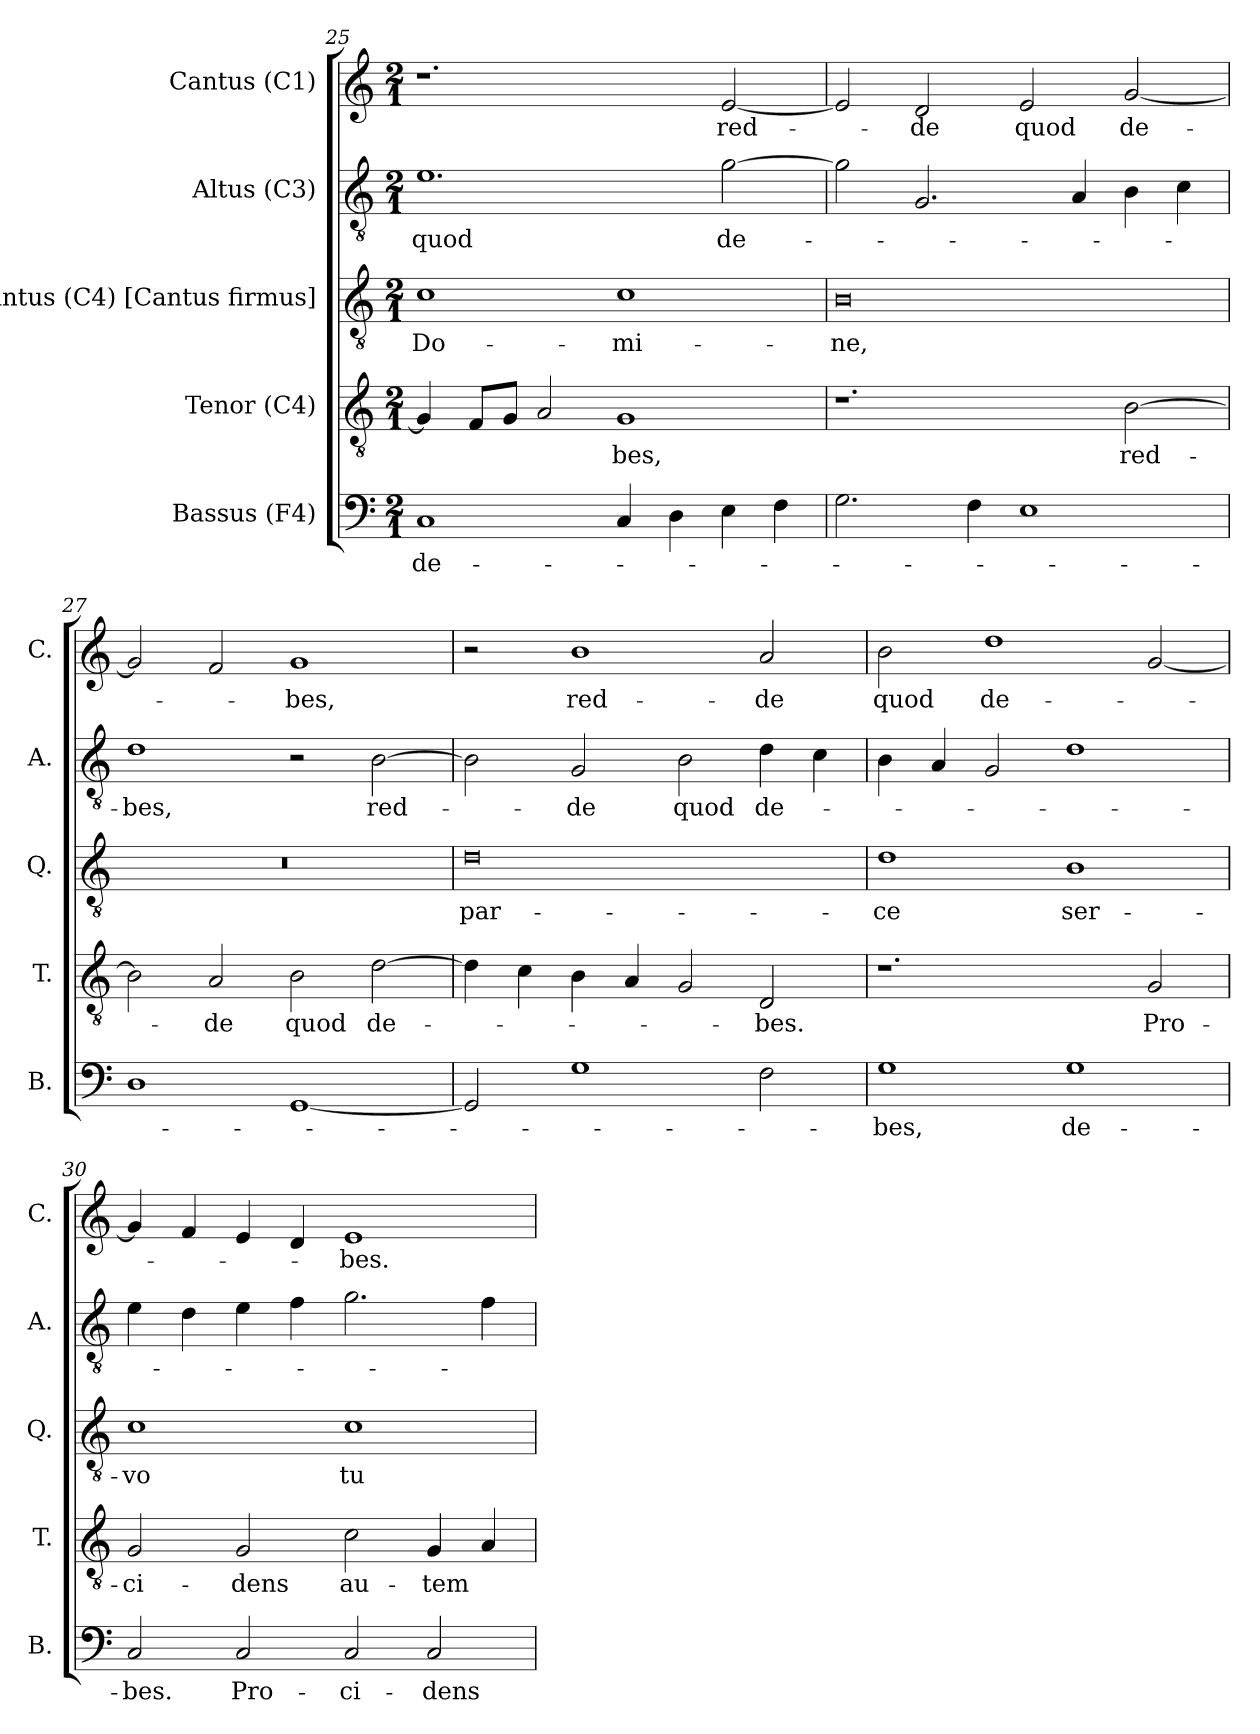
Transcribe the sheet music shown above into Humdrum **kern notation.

**kern	**text	**kern	**text	**kern	**text	**kern	**text	**kern	**text
*part5	*part5	*part4	*part4	*part3	*part3	*part2	*part2	*part1	*part1
*staff5	*staff5	*staff4	*staff4	*staff3	*staff3	*staff2	*staff2	*staff1	*staff1
*I"Bassus (F4)	*	*I"Tenor (C4)	*	*I"Quintus (C4) [Cantus firmus]	*	*I"Altus (C3)	*	*I"Cantus (C1)	*
*I'B.	*	*I'T.	*	*I'Q.	*	*I'A.	*	*I'C.	*
*clefF4	*	*clefGv2	*	*clefGv2	*	*clefGv2	*	*clefG2	*
*	*	*	*	*ITrd7c12	*	*ITrd7c12	*	*	*
*k[]	*	*k[]	*	*k[]	*	*k[]	*	*k[]	*
*C:	*	*C:	*	*C:	*	*C:	*	*C:	*
*M2/1	*	*M2/1	*	*M2/1	*	*M2/1	*	*M2/1	*
=25	=25	=25	=25	=25	=25	=25	=25	=25	=25
!	!LO:LY:b:color=#000000	!	!	!	!	!	!	!	!
!	!	!	!	!	!LO:LY:b:color=#000000	!	!	!	!
!	!	!	!	!	!	!	!LO:LY:b:color=#000000	!	!
1Ci	de-	4Gi/]	.	1Ci	Do-	1.Ei	quod	1.r	.
.	.	8Fi/L	.	.	.	.	.	.	.
.	.	8Gi/J	.	.	.	.	.	.	.
.	.	2Ai/	.	.	.	.	.	.	.
!	!	!	!LO:LY:b:color=#000000	!	!	!	!	!	!
!	!	!	!	!	!LO:LY:b:color=#000000	!	!	!	!
4Ci/	.	1Gi	-bes,	1Ci	-mi-	.	.	.	.
4Di\	.	.	.	.	.	.	.	.	.
!	!	!	!	!	!	!	!LO:LY:b:color=#000000	!	!
!	!	!	!	!	!	!	!	!	!LO:LY:b:color=#000000
4Ei\	.	.	.	.	.	[2Gi\	de-	[2ei/	red-
4Fi\	.	.	.	.	.	.	.	.	.
=26	=26	=26	=26	=26	=26	=26	=26	=26	=26
!	!	!	!	!	!LO:LY:b:color=#000000	!	!	!	!
2.Gi\	.	1.r	.	0BBi	-ne,	2Gi\]	.	2ei/]	.
!	!	!	!	!	!	!	!	!	!LO:LY:b:color=#000000
.	.	.	.	.	.	2.GGi/	.	2di/	-de
4Fi\	.	.	.	.	.	.	.	.	.
!	!	!	!	!	!	!	!	!	!LO:LY:b:color=#000000
1Ei	.	.	.	.	.	.	.	2ei/	quod
.	.	.	.	.	.	4AAi/	.	.	.
!	!	!	!LO:LY:b:color=#000000	!	!	!	!	!	!
!	!	!	!	!	!	!	!	!	!LO:LY:b:color=#000000
.	.	[2Bi\	red-	.	.	4BBi\	.	[2gi/	de-
.	.	.	.	.	.	4Ci\	.	.	.
!!LO:LB:g=z
=27	=27	=27	=27	=27	=27	=27	=27	=27	=27
!	!	!	!	!LO:N:vis=1	!	!	!	!	!
!	!	!	!	!	!	!	!LO:LY:b:color=#000000	!	!
1Di	.	2Bi\]	.	0r	.	1Di	-bes,	2gi/]	.
!	!	!	!LO:LY:b:color=#000000	!	!	!	!	!	!
.	.	2Ai/	-de	.	.	.	.	2fi/	.
!	!	!	!LO:LY:b:color=#000000	!	!	!	!	!	!
!	!	!	!	!	!	!	!	!	!LO:LY:b:color=#000000
[1GGi	.	2Bi\	quod	.	.	2r	.	1gi	-bes,
!	!	!	!LO:LY:b:color=#000000	!	!	!	!	!	!
!	!	!	!	!	!	!	!LO:LY:b:color=#000000	!	!
.	.	[2di\	de-	.	.	[2BBi\	red-	.	.
=28	=28	=28	=28	=28	=28	=28	=28	=28	=28
!	!	!	!	!	!LO:LY:b:color=#000000	!	!	!	!
2GGi/]	.	4di\]	.	0Di	par-	2BBi\]	.	2r	.
.	.	4ci\	.	.	.	.	.	.	.
!	!	!	!	!	!	!	!LO:LY:b:color=#000000	!	!
!	!	!	!	!	!	!	!	!	!LO:LY:b:color=#000000
1Gi	.	4Bi\	.	.	.	2GGi/	-de	1bi	red-
.	.	4Ai/	.	.	.	.	.	.	.
!	!	!	!	!	!	!	!LO:LY:b:color=#000000	!	!
.	.	2Gi/	.	.	.	2BBi\	quod	.	.
!	!	!	!LO:LY:b:color=#000000	!	!	!	!	!	!
!	!	!	!	!	!	!	!LO:LY:b:color=#000000	!	!
!	!	!	!	!	!	!	!	!	!LO:LY:b:color=#000000
2Fi\	.	2Di/	-bes.	.	.	4Di\	de-	2ai/	-de
.	.	.	.	.	.	4Ci\	.	.	.
=29	=29	=29	=29	=29	=29	=29	=29	=29	=29
!	!LO:LY:b:color=#000000	!	!	!	!	!	!	!	!
!	!	!	!	!	!LO:LY:b:color=#000000	!	!	!	!
!	!	!	!	!	!	!	!	!	!LO:LY:b:color=#000000
1Gi	-bes,	1.r	.	1Di	-ce	4BBi\	.	2bi\	quod
.	.	.	.	.	.	4AAi/	.	.	.
!	!	!	!	!	!	!	!	!	!LO:LY:b:color=#000000
.	.	.	.	.	.	2GGi/	.	1ddi	de-
!	!LO:LY:b:color=#000000	!	!	!	!	!	!	!	!
!	!	!	!	!	!LO:LY:b:color=#000000	!	!	!	!
1Gi	de-	.	.	1BBi	ser-	1Di	.	.	.
!	!	!	!LO:LY:b:color=#000000	!	!	!	!	!	!
.	.	2Gi/	Pro-	.	.	.	.	[2gi/	.
=30	=30	=30	=30	=30	=30	=30	=30	=30	=30
!	!LO:LY:b:color=#000000	!	!	!	!	!	!	!	!
!	!	!	!LO:LY:b:color=#000000	!	!	!	!	!	!
!	!	!	!	!	!LO:LY:b:color=#000000	!	!	!	!
2Ci/	-bes.	2Gi/	-ci-	1Ci	-vo	4Ei\	.	4gi/]	.
.	.	.	.	.	.	4Di\	.	4fi/	.
!	!LO:LY:b:color=#000000	!	!	!	!	!	!	!	!
!	!	!	!LO:LY:b:color=#000000	!	!	!	!	!	!
2Ci/	Pro-	2Gi/	-dens	.	.	4Ei\	.	4ei/	.
.	.	.	.	.	.	4Fi\	.	4di/	.
!	!LO:LY:b:color=#000000	!	!	!	!	!	!	!	!
!	!	!	!LO:LY:b:color=#000000	!	!	!	!	!	!
!	!	!	!	!	!LO:LY:b:color=#000000	!	!	!	!
!	!	!	!	!	!	!	!	!	!LO:LY:b:color=#000000
2Ci/	-ci-	2ci\	au-	1Ci	tu-	2.Gi\	.	1ei	-bes.
!	!LO:LY:b:color=#000000	!	!	!	!	!	!	!	!
!	!	!	!LO:LY:b:color=#000000	!	!	!	!	!	!
2Ci/	-dens	4Gi/	-tem	.	.	.	.	.	.
.	.	4Ai/	.	.	.	4Fi\	.	.	.
=	=	=	=	=	=	=	=	=	=
*-	*-	*-	*-	*-	*-	*-	*-	*-	*-
